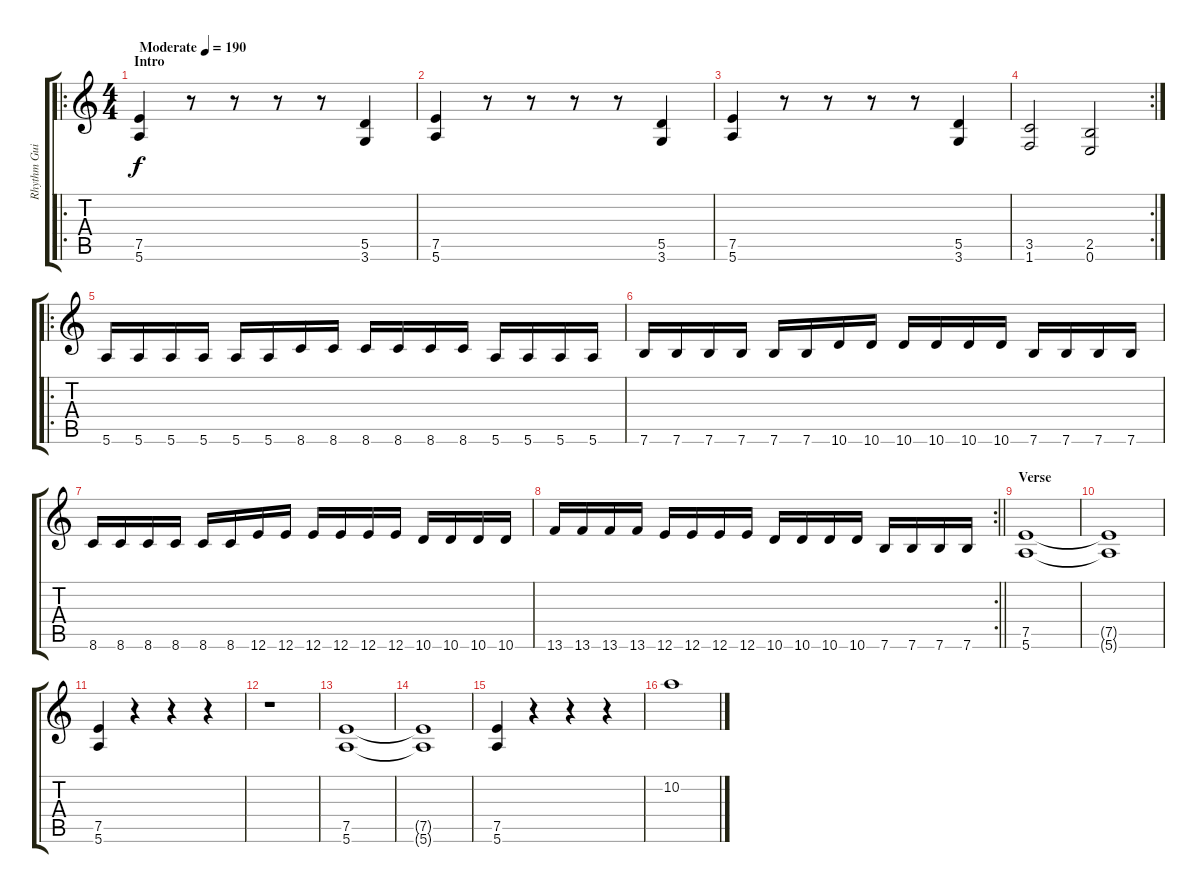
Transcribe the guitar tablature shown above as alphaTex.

\track ("Rhythm Guitar" "Rhythm Gui") {instrument distortionguitar}
\staff {score tabs}
\tuning (E4 B3 G3 D3 A2 E2) {hide}
\ro
\ts (4 4)
\section ("" "Intro")
\tempo (190 "Moderate")
\clef g2
\ks c
(7.5 5.6).4{dy f instrument distortionguitar} r.8 r.8 r.8 r.8 (5.5 3.6).4 |
(7.5 5.6).4 r.8 r.8 r.8 r.8 (5.5 3.6).4 |
(7.5 5.6).4 r.8 r.8 r.8 r.8 (5.5 3.6).4 |
\rc 2
(3.5 1.6).2 (2.5 0.6).2 |
\ro
5.6.16 5.6.16 5.6.16 5.6.16 5.6.16 5.6.16 8.6.16 8.6.16 8.6.16 8.6.16 8.6.16 8.6.16 5.6.16 5.6.16 5.6.16 5.6.16 |
7.6.16 7.6.16 7.6.16 7.6.16 7.6.16 7.6.16 10.6.16 10.6.16 10.6.16 10.6.16 10.6.16 10.6.16 7.6.16 7.6.16 7.6.16 7.6.16 |
8.6.16 8.6.16 8.6.16 8.6.16 8.6.16 8.6.16 12.6.16 12.6.16 12.6.16 12.6.16 12.6.16 12.6.16 10.6.16 10.6.16 10.6.16 10.6.16 |
\rc 2
\barLineRight lightlight
13.6.16 13.6.16 13.6.16 13.6.16 12.6.16 12.6.16 12.6.16 12.6.16 10.6.16 10.6.16 10.6.16 10.6.16 7.6.16 7.6.16 7.6.16 7.6.16 |
\section ("" "Verse")
(7.5 5.6).1 |
(7.5{t} 5.6{t}).1 |
(7.5 5.6).4 r.4 r.4 r.4 |
r.1 |
(7.5 5.6).1 |
(7.5{t} 5.6{t}).1 |
(7.5 5.6).4 r.4 r.4 r.4 |
10.2.1
